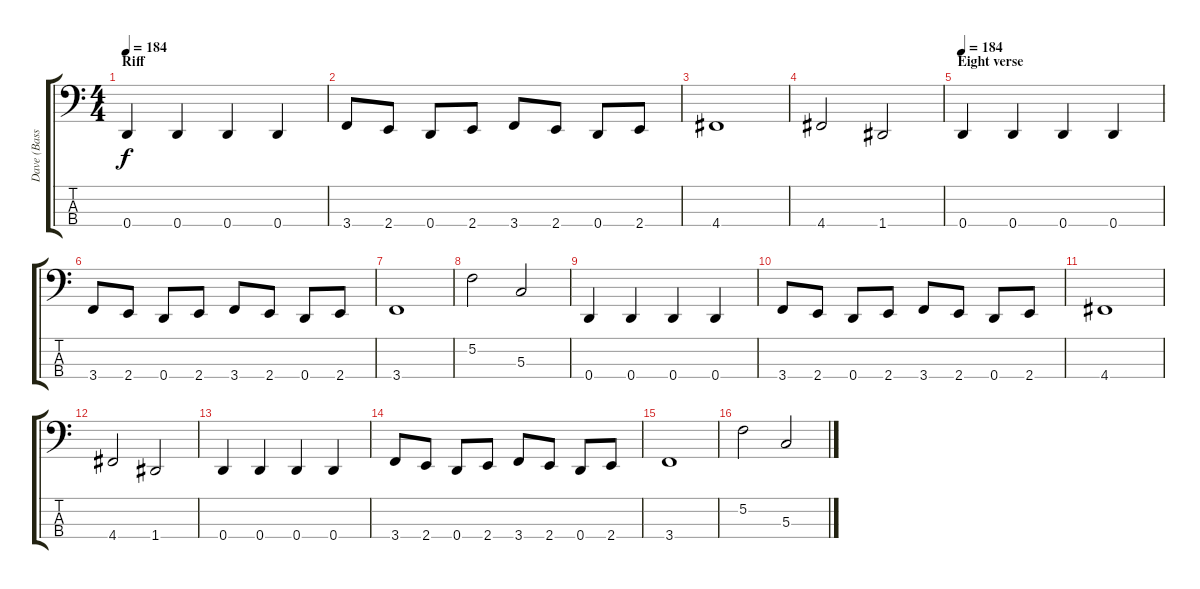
\track ("Dave (Bass)" "Dave (Bass") {instrument electricbassfinger}
\staff {score tabs}
\tuning (F2 C2 G1 D1) {hide}
\ts (4 4)
\section ("" "Riff")
\tempo 184
\clef f4
\ks c
0.4.4{dy f} 0.4.4 0.4.4 0.4.4 |
3.4.8 2.4.8 0.4.8 2.4.8 3.4.8 2.4.8 0.4.8 2.4.8 |
4.4.1 |
4.4.2 1.4.2 |
\section ("" "Eight verse")
\tempo 184
0.4.4 0.4.4 0.4.4 0.4.4 |
3.4.8 2.4.8 0.4.8 2.4.8 3.4.8 2.4.8 0.4.8 2.4.8 |
3.4.1 |
5.2.2 5.3.2 |
0.4.4 0.4.4 0.4.4 0.4.4 |
3.4.8 2.4.8 0.4.8 2.4.8 3.4.8 2.4.8 0.4.8 2.4.8 |
4.4.1 |
4.4.2 1.4.2 |
0.4.4 0.4.4 0.4.4 0.4.4 |
3.4.8 2.4.8 0.4.8 2.4.8 3.4.8 2.4.8 0.4.8 2.4.8 |
3.4.1 |
5.2.2 5.3.2
